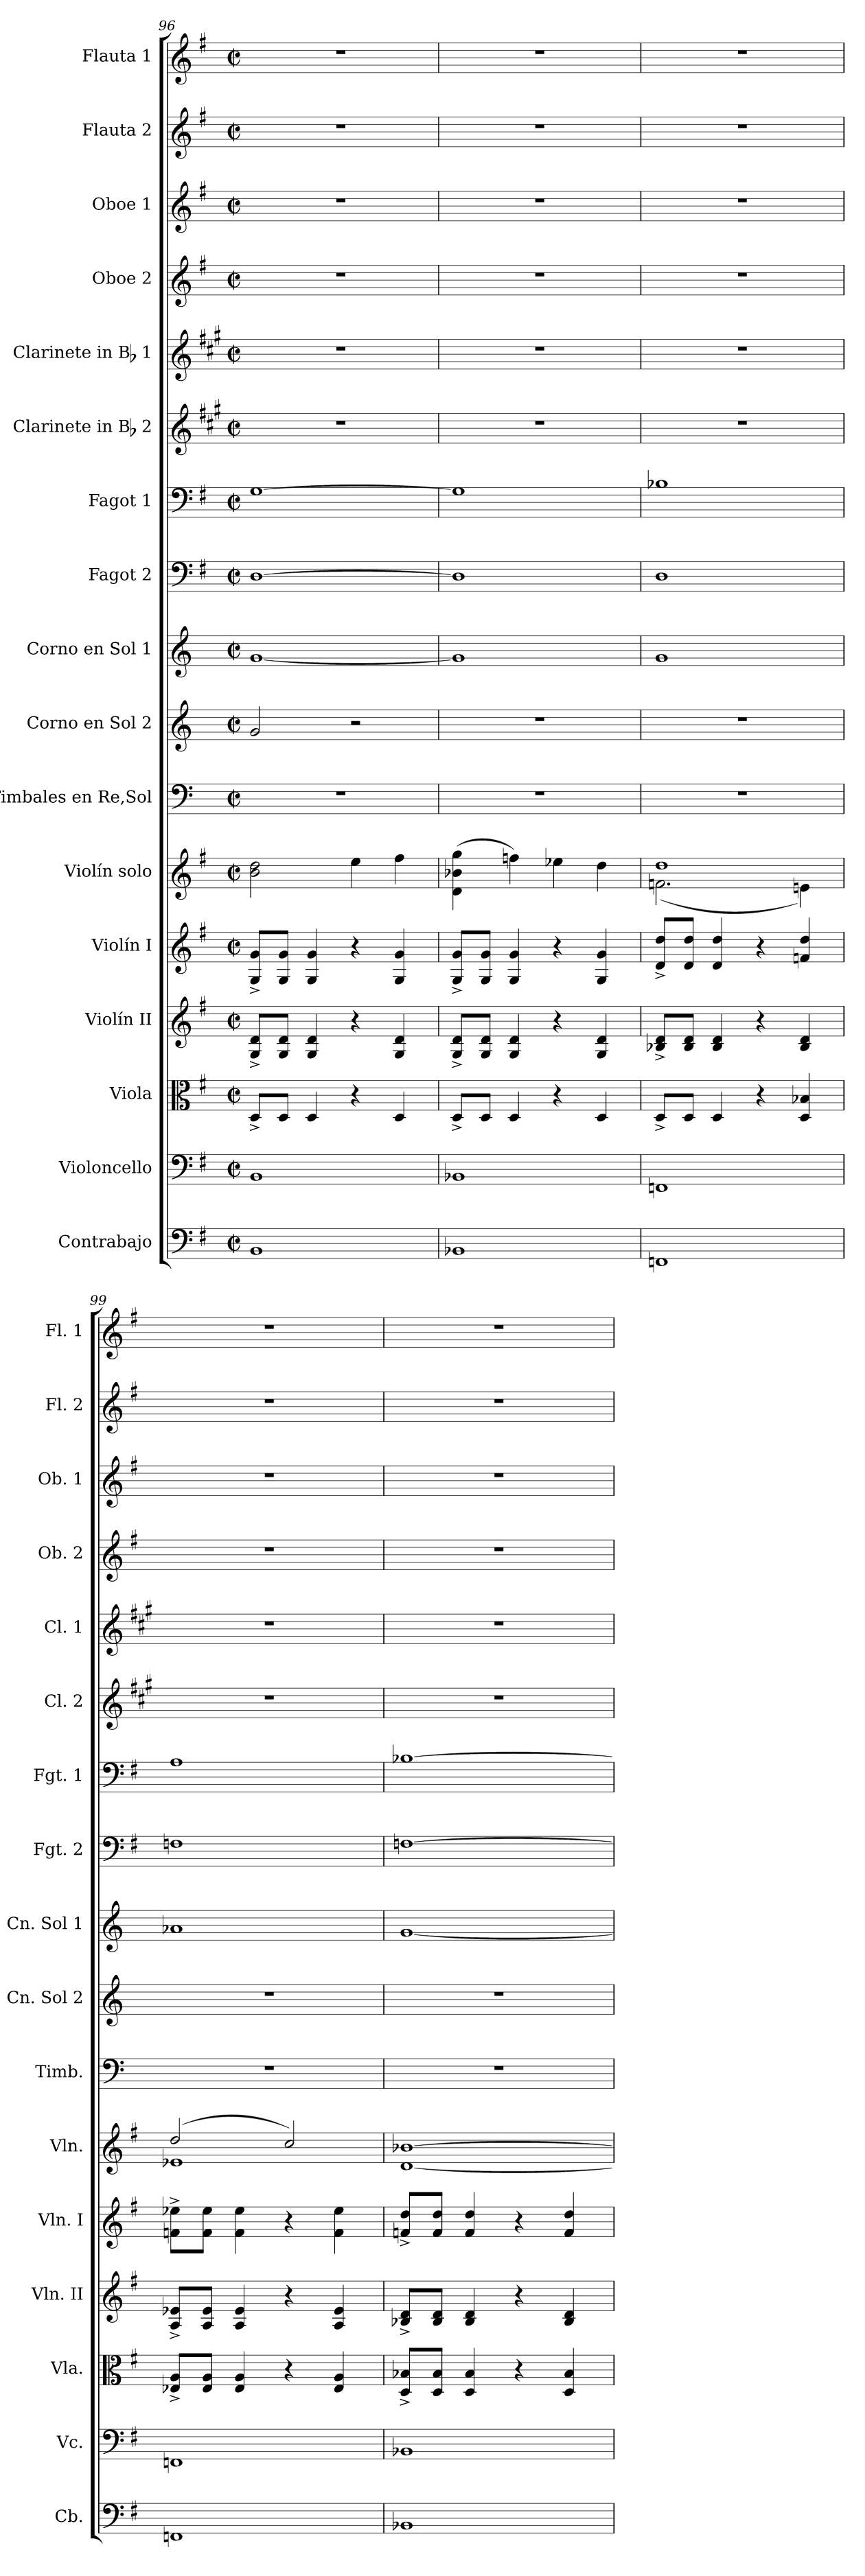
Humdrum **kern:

**kern	**kern	**kern	**kern	**kern	**kern	**kern	**kern	**kern	**kern	**kern	**kern	**kern	**kern	**kern	**kern	**kern
*part17	*part16	*part15	*part14	*part13	*part12	*part11	*part10	*part9	*part8	*part7	*part6	*part5	*part4	*part3	*part2	*part1
*staff17	*staff16	*staff15	*staff14	*staff13	*staff12	*staff11	*staff10	*staff9	*staff8	*staff7	*staff6	*staff5	*staff4	*staff3	*staff2	*staff1
*I"Contrabajo	*I"Violoncello	*I"Viola	*I"Violín II	*I"Violín I	*I"Violín solo	*I"Timbales en Re,Sol	*I"Corno en Sol 2	*I"Corno en Sol 1	*I"Fagot 2	*I"Fagot 1	*I"Clarinete in Bb 2	*I"Clarinete in Bb 1	*I"Oboe 2	*I"Oboe 1	*I"Flauta 2	*I"Flauta 1
*I'Cb.	*I'Vc.	*I'Vla.	*I'Vln. II	*I'Vln. I	*I'Vln.	*I'Timb.	*I'Cn. Sol 2	*I'Cn. Sol 1	*I'Fgt. 2	*I'Fgt. 1	*I'Cl. 2	*I'Cl. 1	*I'Ob. 2	*I'Ob. 1	*I'Fl. 2	*I'Fl. 1
!!LO:PB:g=z
*clefF4	*clefF4	*clefC3	*clefG2	*clefG2	*clefG2	*clefF4	*clefG2	*clefG2	*clefF4	*clefF4	*clefG2	*clefG2	*clefG2	*clefG2	*clefG2	*clefG2
*ITrd7c12	*	*	*	*	*	*	*ITrd3c5	*ITrd3c5	*	*	*ITrd1c2	*ITrd1c2	*	*	*	*
*k[f#]	*k[f#]	*k[f#]	*k[f#]	*k[f#]	*k[f#]	*k[]	*k[f#]	*k[f#]	*k[f#]	*k[f#]	*k[f#]	*k[f#]	*k[f#]	*k[f#]	*k[f#]	*k[f#]
*G:	*G:	*G:	*G:	*G:	*G:	*C:	*G:	*G:	*G:	*G:	*G:	*G:	*G:	*G:	*G:	*G:
*M2/2	*M2/2	*M2/2	*M2/2	*M2/2	*M2/2	*M2/2	*M2/2	*M2/2	*M2/2	*M2/2	*M2/2	*M2/2	*M2/2	*M2/2	*M2/2	*M2/2
*met(c|)	*met(c|)	*met(c|)	*met(c|)	*met(c|)	*met(c|)	*met(c|)	*met(c|)	*met(c|)	*met(c|)	*met(c|)	*met(c|)	*met(c|)	*met(c|)	*met(c|)	*met(c|)	*met(c|)
=96	=96	=96	=96	=96	=96	=96	=96	=96	=96	=96	=96	=96	=96	=96	=96	=96
1BBBi	1BBi	8D^i/L	8Gi/^ 8di^L	8Gi/^ 8gi^L	2bi\ 2ddi	1r	2di/	[<1di	[>1Di	[>1Gi	1r	1r	1r	1r	1r	1r
.	.	8Di/J	8Gi/ 8diJ	8Gi/ 8giJ	.	.	.	.	.	.	.	.	.	.	.	.
.	.	4Di/	4Gi/ 4di	4Gi/ 4gi	.	.	.	.	.	.	.	.	.	.	.	.
.	.	4r	4r	4r	4eei\	.	2r	.	.	.	.	.	.	.	.	.
.	.	4Di/	4Gi/ 4di	4Gi/ 4gi	4ff#i\	.	.	.	.	.	.	.	.	.	.	.
=97	=97	=97	=97	=97	=97	=97	=97	=97	=97	=97	=97	=97	=97	=97	=97	=97
1BBB-Xi	1BB-Xi	8D^i/L	8Gi/^ 8di^L	8Gi/^ 8gi^L	(4di\ 4b-Xi 4ggi	1r	1r	1di]	1Di]	1Gi]	1r	1r	1r	1r	1r	1r
.	.	8Di/J	8Gi/ 8diJ	8Gi/ 8giJ	.	.	.	.	.	.	.	.	.	.	.	.
.	.	4Di/	4Gi/ 4di	4Gi/ 4gi	4ffni\)	.	.	.	.	.	.	.	.	.	.	.
.	.	4r	4r	4r	4ee-Xi\	.	.	.	.	.	.	.	.	.	.	.
.	.	4Di/	4Gi/ 4di	4Gi/ 4gi	4ddi\	.	.	.	.	.	.	.	.	.	.	.
=98	=98	=98	=98	=98	=98	=98	=98	=98	=98	=98	=98	=98	=98	=98	=98	=98
*	*	*	*	*	*^	*	*	*	*	*	*	*	*	*	*	*
1FFFni	1FFni	8D^i/L	8B-Xi/^ 8di^L	8di/^ 8ddi^L	1ddi	(2.fni\	1r	1r	1di	1Di	1B-Xi	1r	1r	1r	1r	1r	1r
.	.	8Di/J	8B-i/ 8diJ	8di/ 8ddiJ	.	.	.	.	.	.	.	.	.	.	.	.	.
.	.	4Di/	4B-i/ 4di	4di/ 4ddi	.	.	.	.	.	.	.	.	.	.	.	.	.
.	.	4r	4r	4r	.	.	.	.	.	.	.	.	.	.	.	.	.
.	.	4Di/ 4B-Xi	4B-i/ 4di	4fni/ 4ddi	.	4eni\)	.	.	.	.	.	.	.	.	.	.	.
=99	=99	=99	=99	=99	=99	=99	=99	=99	=99	=99	=99	=99	=99	=99	=99	=99	=99
1FFFni	1FFni	8E-Xi/^ 8Ai^L	8Ai/^ 8e-Xi^L	8fni\^ 8ee-Xi^L	(2ddi/	1e-Xi	1r	1r	1e-Xi	1Fni	1Ai	1r	1r	1r	1r	1r	1r
.	.	8E-i/ 8AiJ	8Ai/ 8e-iJ	8fi\ 8ee-iJ	.	.	.	.	.	.	.	.	.	.	.	.	.
.	.	4E-i/ 4Ai	4Ai/ 4e-i	4fi\ 4ee-i	.	.	.	.	.	.	.	.	.	.	.	.	.
.	.	4r	4r	4r	2cci/)	.	.	.	.	.	.	.	.	.	.	.	.
.	.	4E-i/ 4Ai	4Ai/ 4e-i	4fi\ 4ee-i	.	.	.	.	.	.	.	.	.	.	.	.	.
*	*	*	*	*	*v	*v	*	*	*	*	*	*	*	*	*	*	*
=100	=100	=100	=100	=100	=100	=100	=100	=100	=100	=100	=100	=100	=100	=100	=100	=100
1BBB-Xi	1BB-Xi	8Di/^ 8B-Xi^L	8B-Xi/^ 8di^L	8fni/^ 8ddi^L	[<1di [>1b-Xi	1r	1r	[<1di	[>1Fni	[>1B-Xi	1r	1r	1r	1r	1r	1r
.	.	8Di/ 8B-iJ	8B-i/ 8diJ	8fi/ 8ddiJ	.	.	.	.	.	.	.	.	.	.	.	.
.	.	4Di/ 4B-i	4B-i/ 4di	4fi/ 4ddi	.	.	.	.	.	.	.	.	.	.	.	.
.	.	4r	4r	4r	.	.	.	.	.	.	.	.	.	.	.	.
.	.	4Di/ 4B-i	4B-i/ 4di	4fi/ 4ddi	.	.	.	.	.	.	.	.	.	.	.	.
=	=	=	=	=	=	=	=	=	=	=	=	=	=	=	=	=
*-	*-	*-	*-	*-	*-	*-	*-	*-	*-	*-	*-	*-	*-	*-	*-	*-
